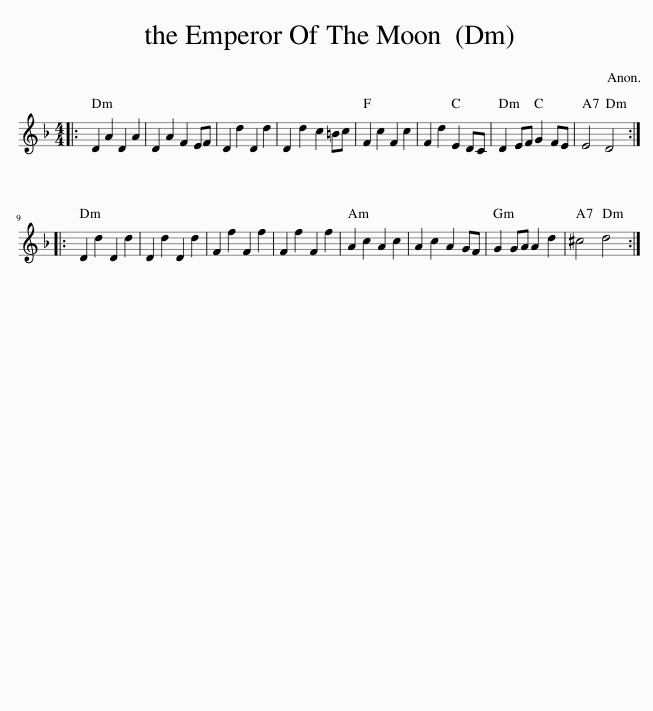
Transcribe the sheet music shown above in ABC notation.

X:1
L:1/8
M:4/4
I:linebreak $
K:Dmin
V:1 treble
V:1
|: D2 A2 D2 A2 | D2 A2 F2 EF | D2 d2 D2 d2 | D2 d2 c2 =Bc | F2 c2 F2 c2 | %5
 F2 d2 E2 DC | D2 EF G2 FE | E4 D4 ::$ D2 d2 D2 d2 | D2 d2 D2 d2 | %10
 F2 f2 F2 f2 | F2 f2 F2 f2 | A2 c2 A2 c2 | A2 c2 A2 GF | G2 GA A2 d2 | %15
 ^c4 d4 :| %16
